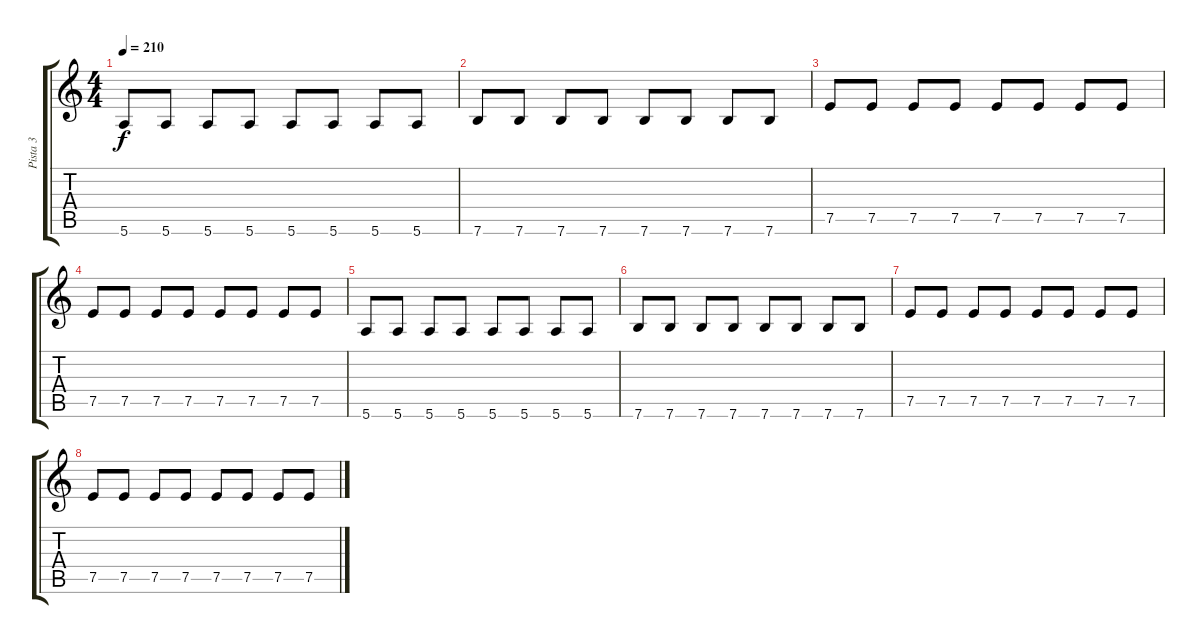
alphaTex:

\track ("Pista 3" "Pista 3") {instrument electricbassfinger}
\staff {score tabs}
\tuning (E4 B3 G3 D3 A2 E2) {hide}
\ts (4 4)
\tempo 210
\clef g2
\ks c
5.6.8{dy f} 5.6.8 5.6.8 5.6.8 5.6.8 5.6.8 5.6.8 5.6.8 |
7.6.8 7.6.8 7.6.8 7.6.8 7.6.8 7.6.8 7.6.8 7.6.8 |
7.5.8 7.5.8 7.5.8 7.5.8 7.5.8 7.5.8 7.5.8 7.5.8 |
7.5.8 7.5.8 7.5.8 7.5.8 7.5.8 7.5.8 7.5.8 7.5.8 |
5.6.8 5.6.8 5.6.8 5.6.8 5.6.8 5.6.8 5.6.8 5.6.8 |
7.6.8 7.6.8 7.6.8 7.6.8 7.6.8 7.6.8 7.6.8 7.6.8 |
7.5.8 7.5.8 7.5.8 7.5.8 7.5.8 7.5.8 7.5.8 7.5.8 |
7.5.8 7.5.8 7.5.8 7.5.8 7.5.8 7.5.8 7.5.8 7.5.8
